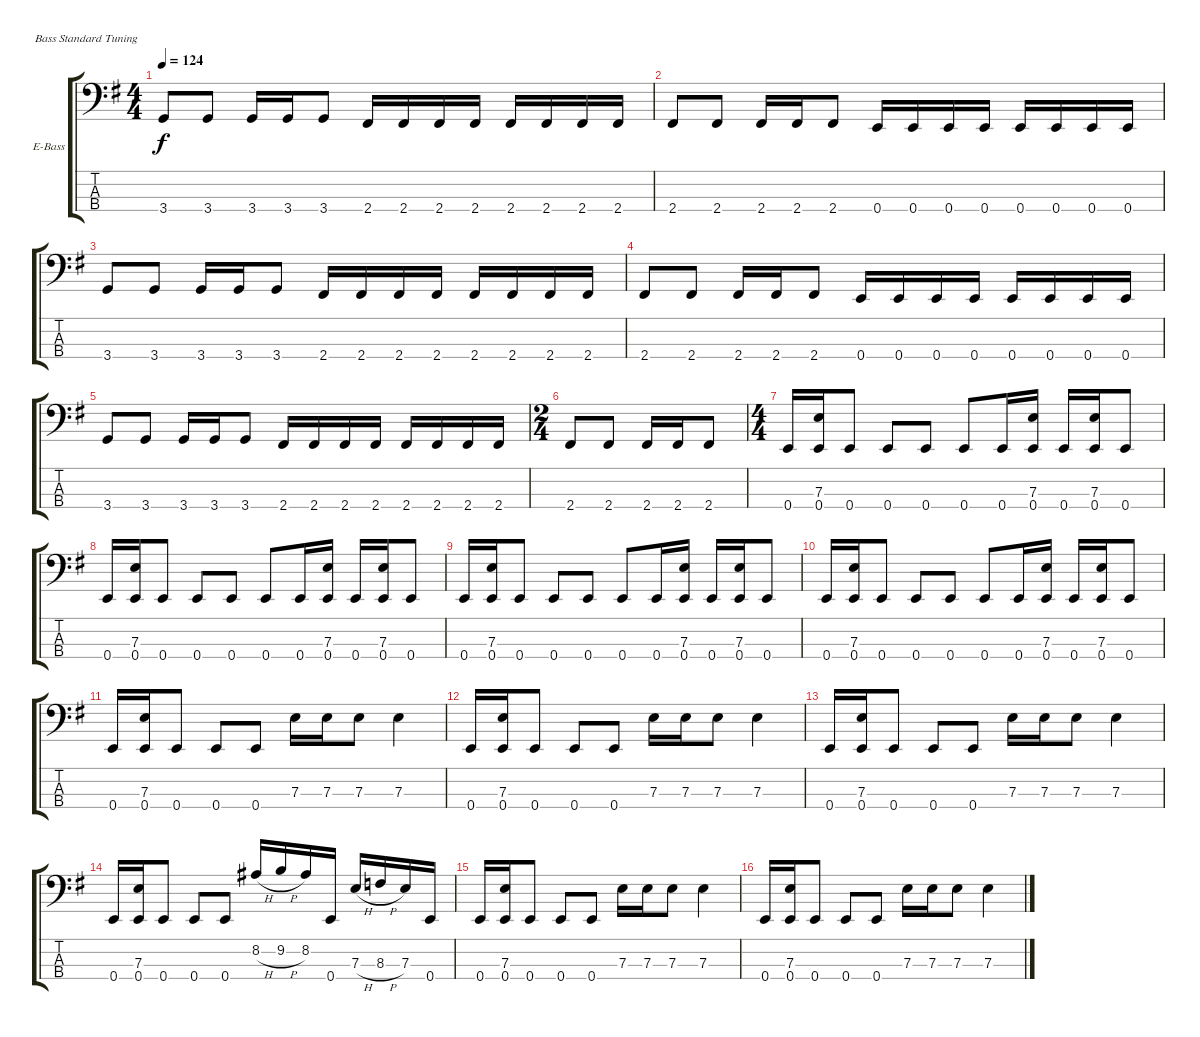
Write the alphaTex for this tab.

\bracketExtendMode groupsimilarinstruments
\firstSystemTrackNameOrientation horizontal
\otherSystemsTrackNameOrientation horizontal
\track ("Bass" "E-Bass") {instrument electricbassfinger}
\staff {score tabs}
\tuning (G2 D2 A1 E1)
\ts (4 4)
\tempo 124
\clef f4
\scale
1.05549
\ks g
3.4.8{dy f} 3.4.8 3.4.16 3.4.16 3.4.8 2.4.16 2.4.16 2.4.16 2.4.16 2.4.16 2.4.16 2.4.16 2.4.16 |
\scale
0.944515 2.4.8 2.4.8 2.4.16 2.4.16 2.4.8 0.4.16 0.4.16 0.4.16 0.4.16 0.4.16 0.4.16 0.4.16 0.4.16 |
\scale
1.05549 3.4.8 3.4.8 3.4.16 3.4.16 3.4.8 2.4.16 2.4.16 2.4.16 2.4.16 2.4.16 2.4.16 2.4.16 2.4.16 |
\scale
0.944515 2.4.8 2.4.8 2.4.16 2.4.16 2.4.8 0.4.16 0.4.16 0.4.16 0.4.16 0.4.16 0.4.16 0.4.16 0.4.16 |
\scale
1.05549 3.4.8 3.4.8 3.4.16 3.4.16 3.4.8 2.4.16 2.4.16 2.4.16 2.4.16 2.4.16 2.4.16 2.4.16 2.4.16 |
\ts (2 4)
\scale
0.944515 2.4.8 2.4.8 2.4.16 2.4.16 2.4.8 |
\ts (4 4)
\scale
1.08575 0.4.16 (7.3 0.4).16 0.4.8 0.4.8 0.4.8 0.4.8 0.4.16 (7.3 0.4).16 0.4.16 (7.3 0.4).16 0.4.8 |
\scale
0.91425 0.4.16 (7.3 0.4).16 0.4.8 0.4.8 0.4.8 0.4.8 0.4.16 (7.3 0.4).16 0.4.16 (7.3 0.4).16 0.4.8 |
\scale
1.05549 0.4.16 (7.3 0.4).16 0.4.8 0.4.8 0.4.8 0.4.8 0.4.16 (7.3 0.4).16 0.4.16 (7.3 0.4).16 0.4.8 |
\scale
0.944515 0.4.16 (7.3 0.4).16 0.4.8 0.4.8 0.4.8 0.4.8 0.4.16 (7.3 0.4).16 0.4.16 (7.3 0.4).16 0.4.8 |
\scale
1.05549 0.4.16 (7.3 0.4).16 0.4.8 0.4.8 0.4.8 7.3.16 7.3.16 7.3.8 7.3.4 |
\scale
0.944515 0.4.16 (7.3 0.4).16 0.4.8 0.4.8 0.4.8 7.3.16 7.3.16 7.3.8 7.3.4 |
\scale
1.05549 0.4.16 (7.3 0.4).16 0.4.8 0.4.8 0.4.8 7.3.16 7.3.16 7.3.8 7.3.4 |
\scale
0.944515 0.4.16 (7.3 0.4).16 0.4.8 0.4.8 0.4.8 8.2{h}.16 9.2{h}.16 8.2.16 0.4.16 7.3{h}.16 8.3{h}.16 7.3.16 0.4.16 |
\scale
1.05549 0.4.16 (7.3 0.4).16 0.4.8 0.4.8 0.4.8 7.3.16 7.3.16 7.3.8 7.3.4 |
\scale
0.944515 0.4.16 (7.3 0.4).16 0.4.8 0.4.8 0.4.8 7.3.16 7.3.16 7.3.8 7.3.4
